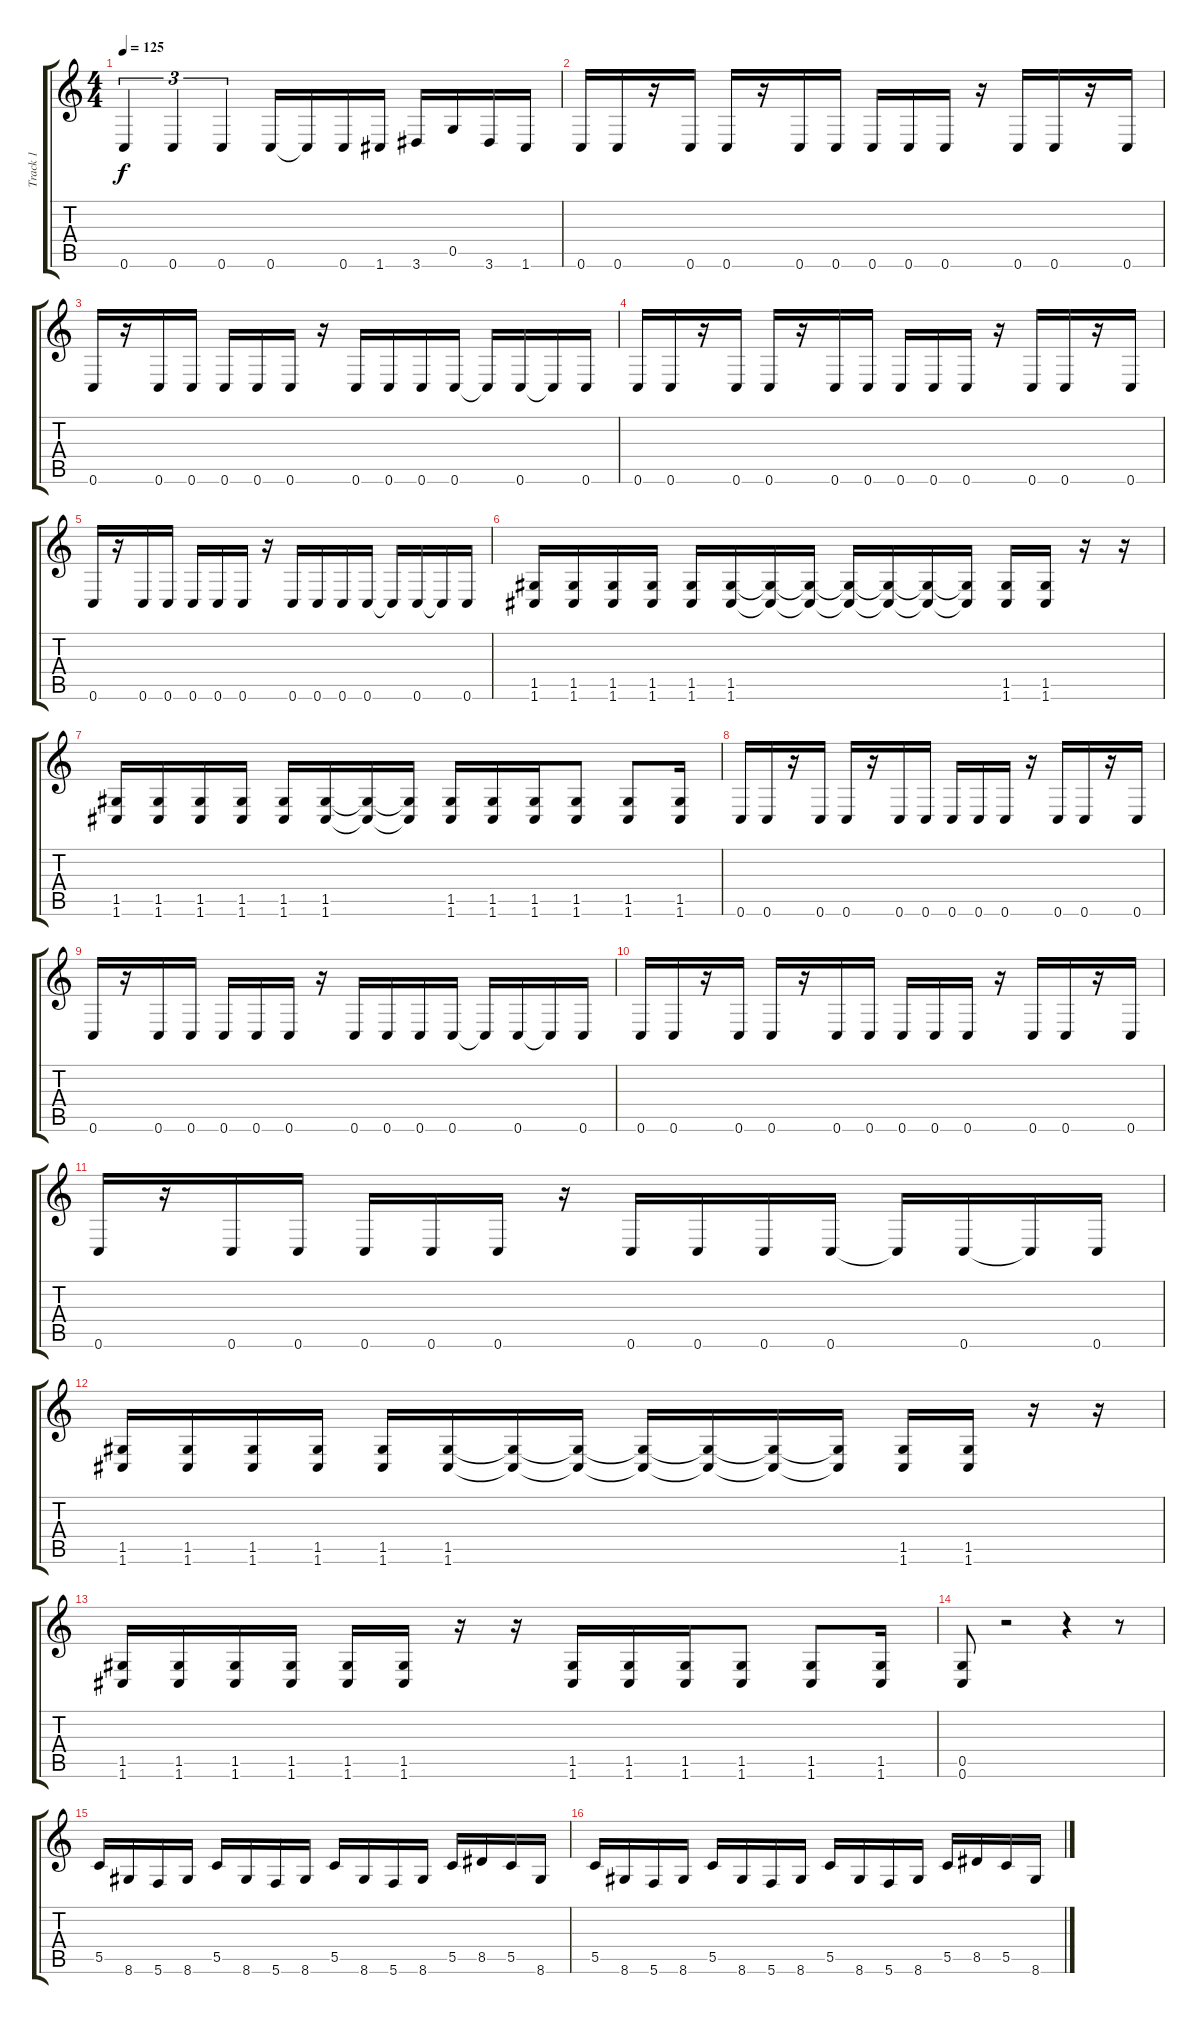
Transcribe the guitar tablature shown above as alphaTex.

\track ("Track 1" "Track 1") {instrument distortionguitar}
\staff {score tabs}
\tuning (D4 A3 F3 C3 G2 C2) {hide}
\ts (4 4)
\tempo 125
\clef g2
\ks c
0.6.4{tu (3 2) dy f} 0.6.4{tu (3 2)} 0.6.4{tu (3 2)} 0.6.16 0.6{t}.16 0.6.16 1.6.16 3.6.16 0.5.16 3.6.16 1.6.16 |
0.6.16 0.6.16 r.16 0.6.16 0.6.16 r.16 0.6.16 0.6.16 0.6.16 0.6.16 0.6.16 r.16 0.6.16 0.6.16 r.16 0.6.16 |
0.6.16 r.16 0.6.16 0.6.16 0.6.16 0.6.16 0.6.16 r.16 0.6.16 0.6.16 0.6.16 0.6.16 0.6{t}.16 0.6.16 0.6{t}.16 0.6.16 |
0.6.16 0.6.16 r.16 0.6.16 0.6.16 r.16 0.6.16 0.6.16 0.6.16 0.6.16 0.6.16 r.16 0.6.16 0.6.16 r.16 0.6.16 |
0.6.16 r.16 0.6.16 0.6.16 0.6.16 0.6.16 0.6.16 r.16 0.6.16 0.6.16 0.6.16 0.6.16 0.6{t}.16 0.6.16 0.6{t}.16 0.6.16 |
(1.5 1.6).16 (1.5 1.6).16 (1.5 1.6).16 (1.5 1.6).16 (1.5 1.6).16 (1.5 1.6).16 (1.5{t} 1.6{t}).16 (1.5{t} 1.6{t}).16 (1.5{t} 1.6{t}).16 (1.5{t} 1.6{t}).16 (1.5{t} 1.6{t}).16 (1.5{t} 1.6{t}).16 (1.5 1.6).16 (1.5 1.6).16 r.16 r.16 |
(1.5 1.6).16 (1.5 1.6).16 (1.5 1.6).16 (1.5 1.6).16 (1.5 1.6).16 (1.5 1.6).16 (1.5{t} 1.6{t}).16 (1.5{t} 1.6{t}).16 (1.5 1.6).16 (1.5 1.6).16 (1.5 1.6).16 (1.5 1.6).8 (1.5 1.6).8 (1.5 1.6).16 |
0.6.16 0.6.16 r.16 0.6.16 0.6.16 r.16 0.6.16 0.6.16 0.6.16 0.6.16 0.6.16 r.16 0.6.16 0.6.16 r.16 0.6.16 |
0.6.16 r.16 0.6.16 0.6.16 0.6.16 0.6.16 0.6.16 r.16 0.6.16 0.6.16 0.6.16 0.6.16 0.6{t}.16 0.6.16 0.6{t}.16 0.6.16 |
0.6.16 0.6.16 r.16 0.6.16 0.6.16 r.16 0.6.16 0.6.16 0.6.16 0.6.16 0.6.16 r.16 0.6.16 0.6.16 r.16 0.6.16 |
0.6.16 r.16 0.6.16 0.6.16 0.6.16 0.6.16 0.6.16 r.16 0.6.16 0.6.16 0.6.16 0.6.16 0.6{t}.16 0.6.16 0.6{t}.16 0.6.16 |
(1.5 1.6).16 (1.5 1.6).16 (1.5 1.6).16 (1.5 1.6).16 (1.5 1.6).16 (1.5 1.6).16 (1.5{t} 1.6{t}).16 (1.5{t} 1.6{t}).16 (1.5{t} 1.6{t}).16 (1.5{t} 1.6{t}).16 (1.5{t} 1.6{t}).16 (1.5{t} 1.6{t}).16 (1.5 1.6).16 (1.5 1.6).16 r.16 r.16 |
(1.5 1.6).16 (1.5 1.6).16 (1.5 1.6).16 (1.5 1.6).16 (1.5 1.6).16 (1.5 1.6).16 r.16 r.16 (1.5 1.6).16 (1.5 1.6).16 (1.5 1.6).16 (1.5 1.6).8 (1.5 1.6).8 (1.5 1.6).16 |
(0.5 0.6).8 r.2 r.4 r.8 |
5.5.16 8.6.16 5.6.16 8.6.16 5.5.16 8.6.16 5.6.16 8.6.16 5.5.16 8.6.16 5.6.16 8.6.16 5.5.16 8.5.16 5.5.16 8.6.16 |
5.5.16 8.6.16 5.6.16 8.6.16 5.5.16 8.6.16 5.6.16 8.6.16 5.5.16 8.6.16 5.6.16 8.6.16 5.5.16 8.5.16 5.5.16 8.6.16
